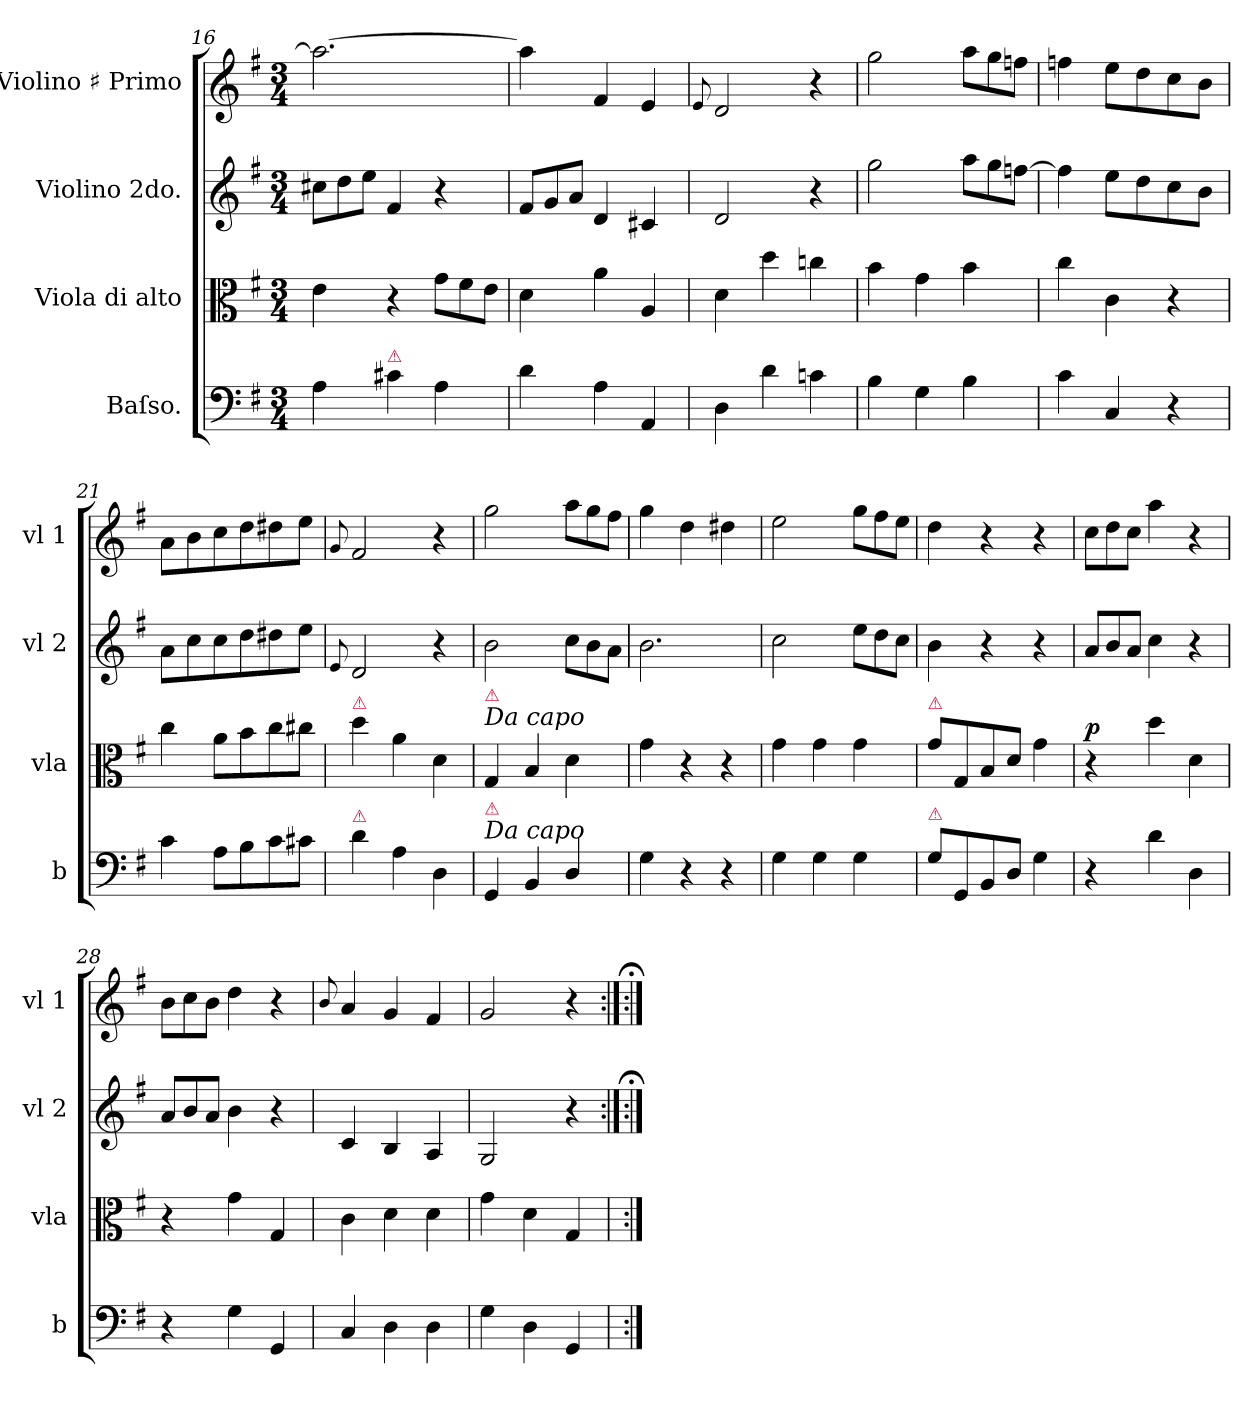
**kern	**kern	**dynam	**kern	**kern
*part4	*part3	*part3	*part2	*part1
*staff4	*staff3	*staff3	*staff2	*staff1
*I"Baſso.	*I"Viola di alto	*	*I"Violino 2do.	*I"Violino ♯ Primo
*I'b	*I'vla	*	*I'vl 2	*I'vl 1
*clefF4	*clefC3	*	*clefG2	*clefG2
*k[f#]	*k[f#]	*	*k[f#]	*k[f#]
*M3/4	*M3/4	*	*M3/4	*M3/4
*	*	*	*Xtuplet	*
=16	=16	=16	=16	=16
4A\	4e\	.	12cc#X\L	2.aa\_
.	.	.	12dd\	.
.	.	.	12ee\J	.
!LO:TX:a:color=crimson:t=⚠	!	!	!	!
4c#X\	4r	.	4f#/	.
*	*Xtuplet	*	*	*
4A\	12g\L	.	4r	.
.	12f#\	.	.	.
.	12e\J	.	.	.
=17	=17	=17	=17	=17
4d\	4d\	.	12f#/L	4aa\]
.	.	.	12g/	.
.	.	.	12a/J	.
4A\	4a\	.	4d/	4f#/
4AA/	4A/	.	4c#X/	4e/
=18	=18	=18	=18	=18
.	.	.	.	8qqe/
4D\	4d\	.	2d/	2d/
4d\	4dd\	.	.	.
4cn\	4ccn\	.	4r	4r
=19	=19	=19	=19	=19
4B\	4b\	.	2gg\	2gg\
4G\	4g\	.	.	.
*	*	*	*	*Xtuplet
4B\	4b\	.	12aa\L	12aa\L
.	.	.	12gg\	12gg\
.	.	.	[12ffn\J	12ffn\J
=20	=20	=20	=20	=20
4c\	4cc\	.	4ff\]	4ffn\
4C/	4c\	.	8ee\L	8ee\L
.	.	.	8dd\	8dd\
4r	4r	.	8cc\	8cc\
.	.	.	8b\J	8b\J
=21	=21	=21	=21	=21
4c\	4cc\	.	8a\L	8a\L
.	.	.	8cc\	8b\
8A\L	8a\L	.	8cc\	8cc\
8B\	8b\	.	8dd\	8dd\
8c\	8cc\	.	8dd#X\	8dd#X\
8c#X\J	8cc#X\J	.	8ee\J	8ee\J
=22	=22	=22	=22	=22
.	.	.	8qqe/	8qqg/
4d\	4dd\	.	2d/	2f#/
4A\	4a\	.	.	.
4D\	4d\	.	4r	4r
!	!LO:TX:a:color=crimson:t=⚠	!	!	!
!LO:TX:a:color=crimson:t=⚠	!	!	!	!
=23	=23	=23	=23	=23
!	!LO:TX:a:i:t=Da capo	!	!	!
!	!LO:TX:a:color=crimson:t=⚠	!	!	!
!LO:TX:a:i:t=Da capo	!	!	!	!
!LO:TX:a:color=crimson:t=⚠	!	!	!	!
4GG/	4G/	.	2b\	2gg\
4BB/	4B/	.	.	.
4D/	4d\	.	12cc\L	12aa\L
.	.	.	12b\	12gg\
.	.	.	12a\J	12ff#\J
=24	=24	=24	=24	=24
4G\	4g\	.	2.b\	4gg\
4r	4r	.	.	4dd\
4r	4r	.	.	4dd#X\
=25	=25	=25	=25	=25
4G\	4g\	.	2cc\	2ee\
4G\	4g\	.	.	.
4G\	4g\	.	12ee\L	12gg\L
.	.	.	12dd\	12ff#\
.	.	.	12cc\J	12ee\J
=26	=26	=26	=26	=26
!	!LO:TX:a:color=crimson:t=⚠	!	!	!
!LO:TX:a:color=crimson:t=⚠	!	!	!	!
8G\L	8g\L	.	4b\	4dd\
8GG/	8G/	.	.	.
8BB/	8B/	.	4r	4r
8D/J	8d/J	.	.	.
4G\	4g\	.	4r	4r
=27	=27	=27	=27	=27
!	!	!LO:DY:a	!	!
4r	4r	p	12a/L	12cc\L
.	.	.	12b/	12dd\
.	.	.	12a/J	12cc\J
4d\	4dd\	.	4cc\	4aa\
4D\	4d\	.	4r	4r
=28	=28	=28	=28	=28
4r	4r	.	12a/L	12b\L
.	.	.	12b/	12cc\
.	.	.	12a/J	12b\J
4G\	4g\	.	4b\	4dd\
4GG/	4G/	.	4r	4r
=29	=29	=29	=29	=29
.	.	.	.	8qqb/
4C/	4c\	.	4c/	4a/
4D\	4d\	.	4B/	4g/
4D\	4d\	.	4A/	4f#/
=30	=30	=30	=30	=30
4G\	4g\	.	2G/	2g/
4D\	4d\	.	.	.
4GG/	4G/	.	4r	4r
=	=	=:|!;	=:|!;	=:|!;
*-	*-	*-	*-	*-
